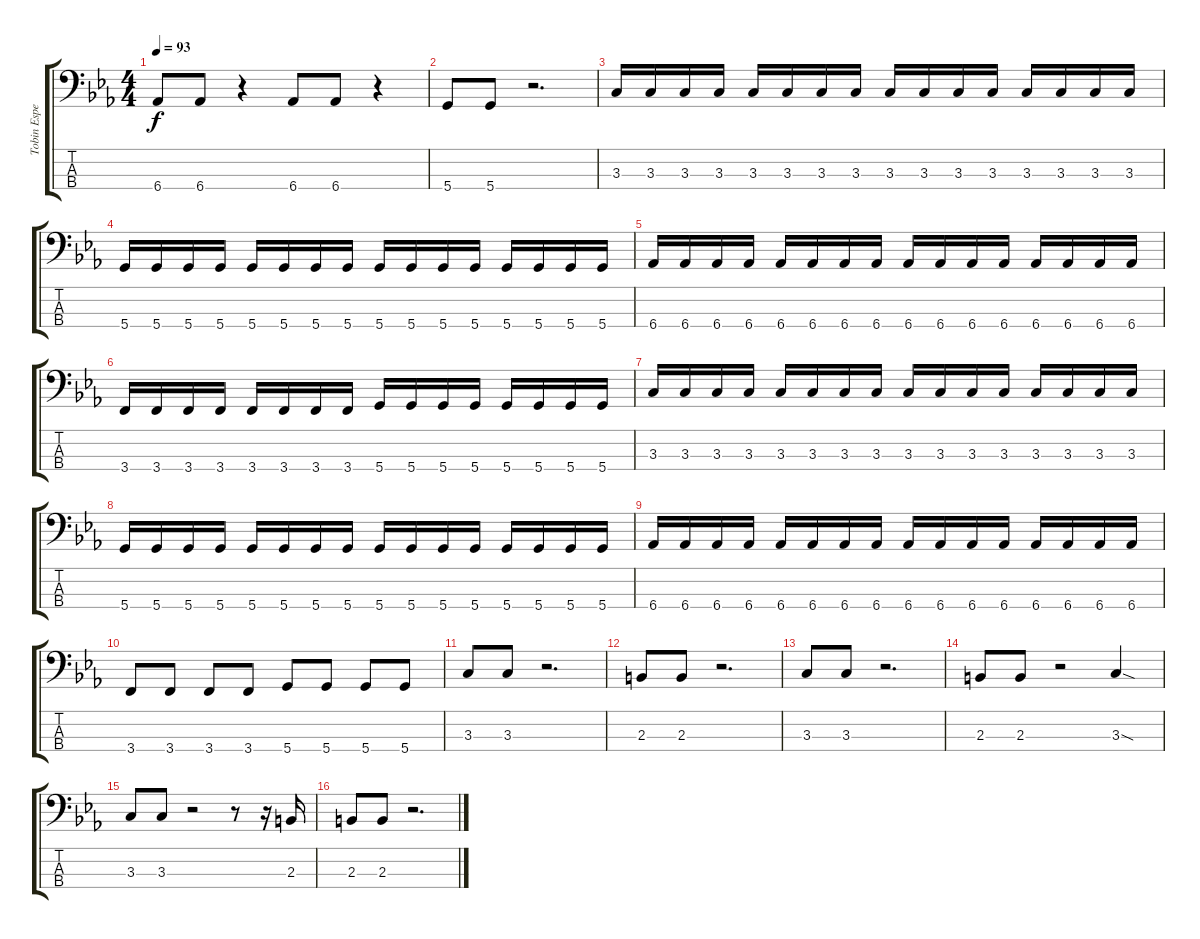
\track ("Tobin Esperance" "Tobin Espe") {instrument electricbassfinger}
\staff {score tabs}
\tuning (G2 D2 A1 D1) {hide}
\ts (4 4)
\tempo 93
\clef f4
\ks cminor
6.4.8{dy f} 6.4.8 r.4 6.4.8 6.4.8 r.4 |
5.4.8 5.4.8 r.2{d} |
3.3.16 3.3.16 3.3.16 3.3.16 3.3.16 3.3.16 3.3.16 3.3.16 3.3.16 3.3.16 3.3.16 3.3.16 3.3.16 3.3.16 3.3.16 3.3.16 |
5.4.16 5.4.16 5.4.16 5.4.16 5.4.16 5.4.16 5.4.16 5.4.16 5.4.16 5.4.16 5.4.16 5.4.16 5.4.16 5.4.16 5.4.16 5.4.16 |
6.4.16 6.4.16 6.4.16 6.4.16 6.4.16 6.4.16 6.4.16 6.4.16 6.4.16 6.4.16 6.4.16 6.4.16 6.4.16 6.4.16 6.4.16 6.4.16 |
3.4.16 3.4.16 3.4.16 3.4.16 3.4.16 3.4.16 3.4.16 3.4.16 5.4.16 5.4.16 5.4.16 5.4.16 5.4.16 5.4.16 5.4.16 5.4.16 |
3.3.16 3.3.16 3.3.16 3.3.16 3.3.16 3.3.16 3.3.16 3.3.16 3.3.16 3.3.16 3.3.16 3.3.16 3.3.16 3.3.16 3.3.16 3.3.16 |
5.4.16 5.4.16 5.4.16 5.4.16 5.4.16 5.4.16 5.4.16 5.4.16 5.4.16 5.4.16 5.4.16 5.4.16 5.4.16 5.4.16 5.4.16 5.4.16 |
6.4.16 6.4.16 6.4.16 6.4.16 6.4.16 6.4.16 6.4.16 6.4.16 6.4.16 6.4.16 6.4.16 6.4.16 6.4.16 6.4.16 6.4.16 6.4.16 |
3.4.8 3.4.8 3.4.8 3.4.8 5.4.8 5.4.8 5.4.8 5.4.8 |
3.3.8 3.3.8 r.2{d} |
2.3.8 2.3.8 r.2{d} |
3.3.8 3.3.8 r.2{d} |
2.3.8 2.3.8 r.2 3.3{sod}.4 |
3.3.8 3.3.8 r.2 r.8 r.16 2.3.16 |
2.3.8 2.3.8 r.2{d}
